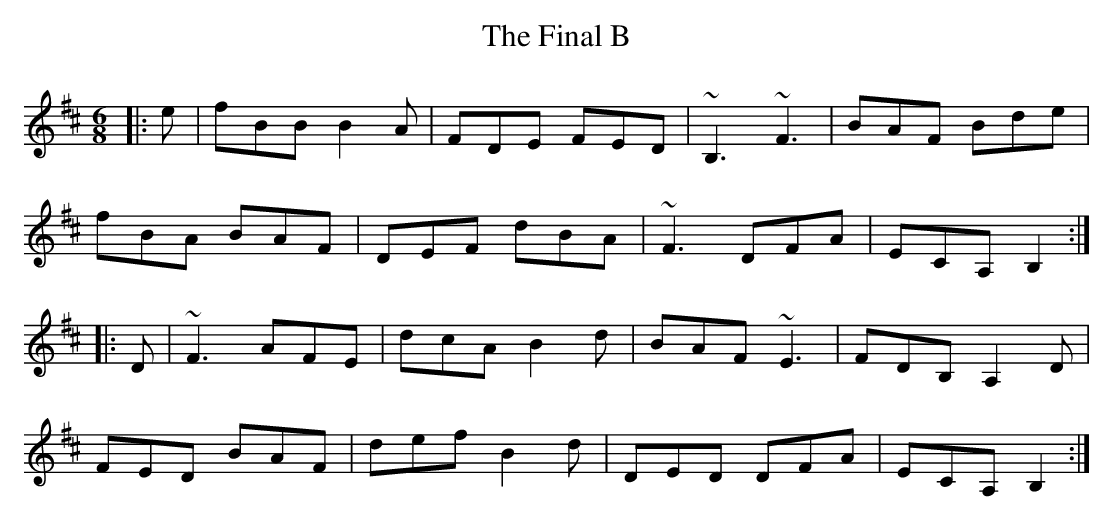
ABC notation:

X:1
T: The Final B
M: 6/8
L: 1/8
K: Bmin
|:e|fBB B2A|FDE FED|~B,3 ~F3|BAF Bde|
fBA BAF|DEF dBA|~F3 DFA|ECA, B,2:|
|:D|~F3 AFE|dcA B2d|BAF ~E3|FDB, A,2D|
FED BAF|def B2d|DED DFA|ECA, B,2:|
